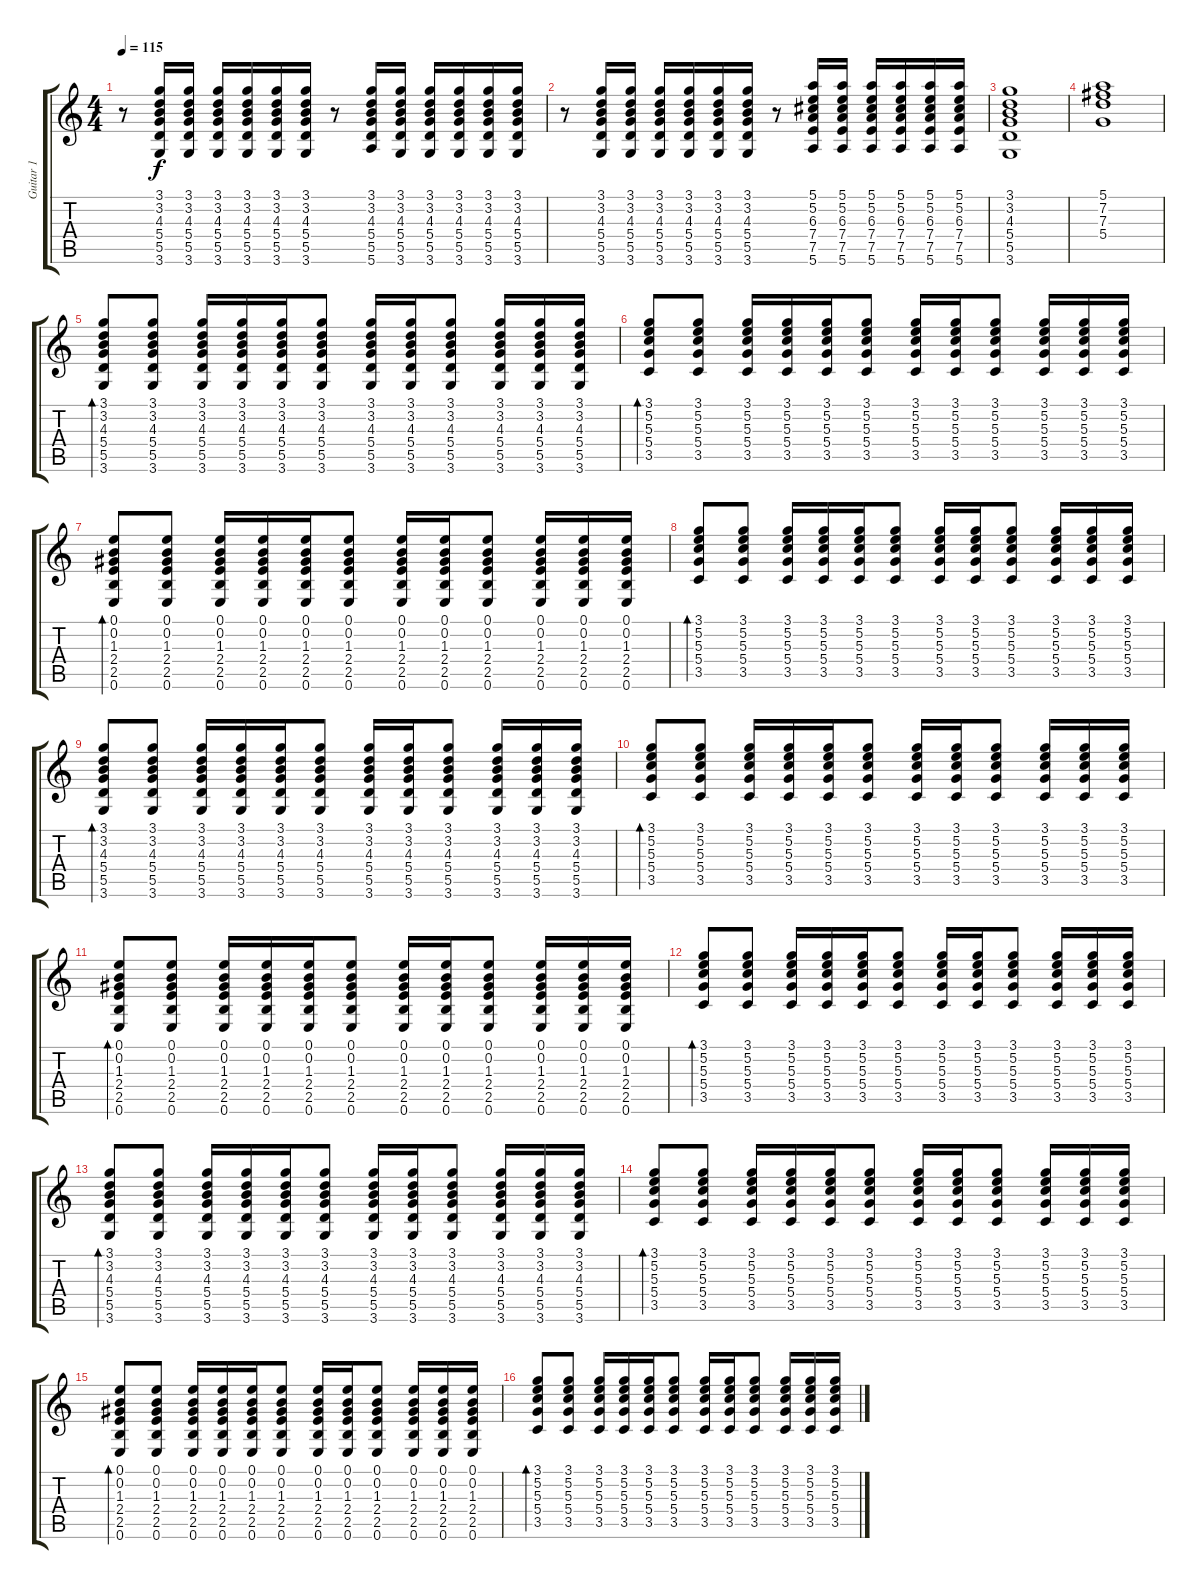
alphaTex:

\track ("Guitar 1" "Guitar 1") {instrument distortionguitar}
\staff {score tabs}
\tuning (E4 B3 G3 D3 A2 E2) {hide}
\ts (4 4)
\tempo 115
\clef g2
\ks c
r.8{dy f} (3.1 3.2 4.3 5.4 5.5 3.6).16 (3.1 3.2 4.3 5.4 5.5 3.6).16 (3.1 3.2 4.3 5.4 5.5 3.6).16 (3.1 3.2 4.3 5.4 5.5 3.6).16 (3.1 3.2 4.3 5.4 5.5 3.6).16 (3.1 3.2 4.3 5.4 5.5 3.6).16 r.8 (3.1 3.2 4.3 5.4 5.5 5.6).16 (3.1 3.2 4.3 5.4 5.5 3.6).16 (3.1 3.2 4.3 5.4 5.5 3.6).16 (3.1 3.2 4.3 5.4 5.5 3.6).16 (3.1 3.2 4.3 5.4 5.5 3.6).16 (3.1 3.2 4.3 5.4 5.5 3.6).16 |
r.8 (3.1 3.2 4.3 5.4 5.5 3.6).16 (3.1 3.2 4.3 5.4 5.5 3.6).16 (3.1 3.2 4.3 5.4 5.5 3.6).16 (3.1 3.2 4.3 5.4 5.5 3.6).16 (3.1 3.2 4.3 5.4 5.5 3.6).16 (3.1 3.2 4.3 5.4 5.5 3.6).16 r.8 (5.1 5.2 6.3 7.4 7.5 5.6).16 (5.1 5.2 6.3 7.4 7.5 5.6).16 (5.1 5.2 6.3 7.4 7.5 5.6).16 (5.1 5.2 6.3 7.4 7.5 5.6).16 (5.1 5.2 6.3 7.4 7.5 5.6).16 (5.1 5.2 6.3 7.4 7.5 5.6).16 |
(3.1 3.2 4.3 5.4 5.5 3.6).1 |
(5.1 7.2 7.3 5.4).1 |
(3.1 3.2 4.3 5.4 5.5 3.6).8{bd 60} (3.1 3.2 4.3 5.4 5.5 3.6).8 (3.1 3.2 4.3 5.4 5.5 3.6).16 (3.1 3.2 4.3 5.4 5.5 3.6).16 (3.1 3.2 4.3 5.4 5.5 3.6).16 (3.1 3.2 4.3 5.4 5.5 3.6).8 (3.1 3.2 4.3 5.4 5.5 3.6).16 (3.1 3.2 4.3 5.4 5.5 3.6).16 (3.1 3.2 4.3 5.4 5.5 3.6).8 (3.1 3.2 4.3 5.4 5.5 3.6).16 (3.1 3.2 4.3 5.4 5.5 3.6).16 (3.1 3.2 4.3 5.4 5.5 3.6).16 |
(3.1 5.2 5.3 5.4 3.5).8{bd 60} (3.1 5.2 5.3 5.4 3.5).8 (3.1 5.2 5.3 5.4 3.5).16 (3.1 5.2 5.3 5.4 3.5).16 (3.1 5.2 5.3 5.4 3.5).16 (3.1 5.2 5.3 5.4 3.5).8 (3.1 5.2 5.3 5.4 3.5).16 (3.1 5.2 5.3 5.4 3.5).16 (3.1 5.2 5.3 5.4 3.5).8 (3.1 5.2 5.3 5.4 3.5).16 (3.1 5.2 5.3 5.4 3.5).16 (3.1 5.2 5.3 5.4 3.5).16 |
(0.1 0.2 1.3 2.4 2.5 0.6).8{bd 60} (0.1 0.2 1.3 2.4 2.5 0.6).8 (0.1 0.2 1.3 2.4 2.5 0.6).16 (0.1 0.2 1.3 2.4 2.5 0.6).16 (0.1 0.2 1.3 2.4 2.5 0.6).16 (0.1 0.2 1.3 2.4 2.5 0.6).8 (0.1 0.2 1.3 2.4 2.5 0.6).16 (0.1 0.2 1.3 2.4 2.5 0.6).16 (0.1 0.2 1.3 2.4 2.5 0.6).8 (0.1 0.2 1.3 2.4 2.5 0.6).16 (0.1 0.2 1.3 2.4 2.5 0.6).16 (0.1 0.2 1.3 2.4 2.5 0.6).16 |
(3.1 5.2 5.3 5.4 3.5).8{bd 60} (3.1 5.2 5.3 5.4 3.5).8 (3.1 5.2 5.3 5.4 3.5).16 (3.1 5.2 5.3 5.4 3.5).16 (3.1 5.2 5.3 5.4 3.5).16 (3.1 5.2 5.3 5.4 3.5).8 (3.1 5.2 5.3 5.4 3.5).16 (3.1 5.2 5.3 5.4 3.5).16 (3.1 5.2 5.3 5.4 3.5).8 (3.1 5.2 5.3 5.4 3.5).16 (3.1 5.2 5.3 5.4 3.5).16 (3.1 5.2 5.3 5.4 3.5).16 |
(3.1 3.2 4.3 5.4 5.5 3.6).8{bd 60} (3.1 3.2 4.3 5.4 5.5 3.6).8 (3.1 3.2 4.3 5.4 5.5 3.6).16 (3.1 3.2 4.3 5.4 5.5 3.6).16 (3.1 3.2 4.3 5.4 5.5 3.6).16 (3.1 3.2 4.3 5.4 5.5 3.6).8 (3.1 3.2 4.3 5.4 5.5 3.6).16 (3.1 3.2 4.3 5.4 5.5 3.6).16 (3.1 3.2 4.3 5.4 5.5 3.6).8 (3.1 3.2 4.3 5.4 5.5 3.6).16 (3.1 3.2 4.3 5.4 5.5 3.6).16 (3.1 3.2 4.3 5.4 5.5 3.6).16 |
(3.1 5.2 5.3 5.4 3.5).8{bd 60} (3.1 5.2 5.3 5.4 3.5).8 (3.1 5.2 5.3 5.4 3.5).16 (3.1 5.2 5.3 5.4 3.5).16 (3.1 5.2 5.3 5.4 3.5).16 (3.1 5.2 5.3 5.4 3.5).8 (3.1 5.2 5.3 5.4 3.5).16 (3.1 5.2 5.3 5.4 3.5).16 (3.1 5.2 5.3 5.4 3.5).8 (3.1 5.2 5.3 5.4 3.5).16 (3.1 5.2 5.3 5.4 3.5).16 (3.1 5.2 5.3 5.4 3.5).16 |
(0.1 0.2 1.3 2.4 2.5 0.6).8{bd 60} (0.1 0.2 1.3 2.4 2.5 0.6).8 (0.1 0.2 1.3 2.4 2.5 0.6).16 (0.1 0.2 1.3 2.4 2.5 0.6).16 (0.1 0.2 1.3 2.4 2.5 0.6).16 (0.1 0.2 1.3 2.4 2.5 0.6).8 (0.1 0.2 1.3 2.4 2.5 0.6).16 (0.1 0.2 1.3 2.4 2.5 0.6).16 (0.1 0.2 1.3 2.4 2.5 0.6).8 (0.1 0.2 1.3 2.4 2.5 0.6).16 (0.1 0.2 1.3 2.4 2.5 0.6).16 (0.1 0.2 1.3 2.4 2.5 0.6).16 |
(3.1 5.2 5.3 5.4 3.5).8{bd 60} (3.1 5.2 5.3 5.4 3.5).8 (3.1 5.2 5.3 5.4 3.5).16 (3.1 5.2 5.3 5.4 3.5).16 (3.1 5.2 5.3 5.4 3.5).16 (3.1 5.2 5.3 5.4 3.5).8 (3.1 5.2 5.3 5.4 3.5).16 (3.1 5.2 5.3 5.4 3.5).16 (3.1 5.2 5.3 5.4 3.5).8 (3.1 5.2 5.3 5.4 3.5).16 (3.1 5.2 5.3 5.4 3.5).16 (3.1 5.2 5.3 5.4 3.5).16 |
(3.1 3.2 4.3 5.4 5.5 3.6).8{bd 60} (3.1 3.2 4.3 5.4 5.5 3.6).8 (3.1 3.2 4.3 5.4 5.5 3.6).16 (3.1 3.2 4.3 5.4 5.5 3.6).16 (3.1 3.2 4.3 5.4 5.5 3.6).16 (3.1 3.2 4.3 5.4 5.5 3.6).8 (3.1 3.2 4.3 5.4 5.5 3.6).16 (3.1 3.2 4.3 5.4 5.5 3.6).16 (3.1 3.2 4.3 5.4 5.5 3.6).8 (3.1 3.2 4.3 5.4 5.5 3.6).16 (3.1 3.2 4.3 5.4 5.5 3.6).16 (3.1 3.2 4.3 5.4 5.5 3.6).16 |
(3.1 5.2 5.3 5.4 3.5).8{bd 60} (3.1 5.2 5.3 5.4 3.5).8 (3.1 5.2 5.3 5.4 3.5).16 (3.1 5.2 5.3 5.4 3.5).16 (3.1 5.2 5.3 5.4 3.5).16 (3.1 5.2 5.3 5.4 3.5).8 (3.1 5.2 5.3 5.4 3.5).16 (3.1 5.2 5.3 5.4 3.5).16 (3.1 5.2 5.3 5.4 3.5).8 (3.1 5.2 5.3 5.4 3.5).16 (3.1 5.2 5.3 5.4 3.5).16 (3.1 5.2 5.3 5.4 3.5).16 |
(0.1 0.2 1.3 2.4 2.5 0.6).8{bd 60} (0.1 0.2 1.3 2.4 2.5 0.6).8 (0.1 0.2 1.3 2.4 2.5 0.6).16 (0.1 0.2 1.3 2.4 2.5 0.6).16 (0.1 0.2 1.3 2.4 2.5 0.6).16 (0.1 0.2 1.3 2.4 2.5 0.6).8 (0.1 0.2 1.3 2.4 2.5 0.6).16 (0.1 0.2 1.3 2.4 2.5 0.6).16 (0.1 0.2 1.3 2.4 2.5 0.6).8 (0.1 0.2 1.3 2.4 2.5 0.6).16 (0.1 0.2 1.3 2.4 2.5 0.6).16 (0.1 0.2 1.3 2.4 2.5 0.6).16 |
(3.1 5.2 5.3 5.4 3.5).8{bd 60} (3.1 5.2 5.3 5.4 3.5).8 (3.1 5.2 5.3 5.4 3.5).16 (3.1 5.2 5.3 5.4 3.5).16 (3.1 5.2 5.3 5.4 3.5).16 (3.1 5.2 5.3 5.4 3.5).8 (3.1 5.2 5.3 5.4 3.5).16 (3.1 5.2 5.3 5.4 3.5).16 (3.1 5.2 5.3 5.4 3.5).8 (3.1 5.2 5.3 5.4 3.5).16 (3.1 5.2 5.3 5.4 3.5).16 (3.1 5.2 5.3 5.4 3.5).16
